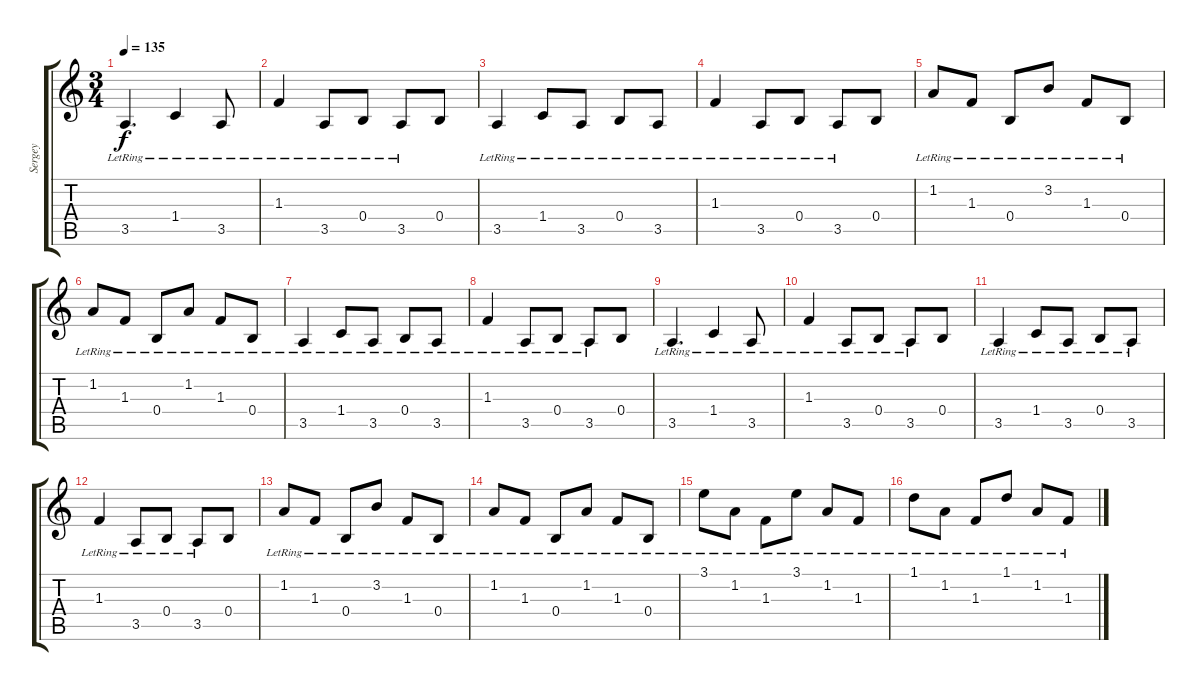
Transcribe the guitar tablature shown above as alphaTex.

\track ("Sergey" "Sergey") {instrument distortionguitar}
\staff {score tabs}
\tuning (Db4 Ab3 E3 B2 Gb2 Db2) {hide}
\ts (3 4)
\tempo 135
\clef g2
\ks c
3.5{lr}.4{d dy f} 1.4{lr}.4 3.5{lr}.8 |
1.3{lr}.4 3.5{lr}.8 0.4{lr}.8 3.5{lr}.8 0.4.8 |
3.5{lr}.4 1.4{lr}.8 3.5{lr}.8 0.4{lr}.8 3.5{lr}.8 |
1.3{lr}.4 3.5{lr}.8 0.4{lr}.8 3.5{lr}.8 0.4.8 |
1.2{lr}.8 1.3{lr}.8 0.4{lr}.8 3.2{lr}.8 1.3{lr}.8 0.4{lr}.8 |
1.2{lr}.8 1.3{lr}.8 0.4{lr}.8 1.2{lr}.8 1.3{lr}.8 0.4{lr}.8 |
3.5{lr}.4 1.4{lr}.8 3.5{lr}.8 0.4{lr}.8 3.5{lr}.8 |
1.3{lr}.4 3.5{lr}.8 0.4{lr}.8 3.5{lr}.8 0.4.8 |
3.5{lr}.4{d} 1.4{lr}.4 3.5{lr}.8 |
1.3{lr}.4 3.5{lr}.8 0.4{lr}.8 3.5{lr}.8 0.4.8 |
3.5{lr}.4 1.4{lr}.8 3.5{lr}.8 0.4{lr}.8 3.5{lr}.8 |
1.3{lr}.4 3.5{lr}.8 0.4{lr}.8 3.5{lr}.8 0.4.8 |
1.2{lr}.8 1.3{lr}.8 0.4{lr}.8 3.2{lr}.8 1.3{lr}.8 0.4{lr}.8 |
1.2{lr}.8 1.3{lr}.8 0.4{lr}.8 1.2{lr}.8 1.3{lr}.8 0.4{lr}.8 |
3.1{lr}.8 1.2{lr}.8 1.3{lr}.8 3.1{lr}.8 1.2{lr}.8 1.3{lr}.8 |
1.1{lr}.8 1.2{lr}.8 1.3{lr}.8 1.1{lr}.8 1.2{lr}.8 1.3{lr}.8
